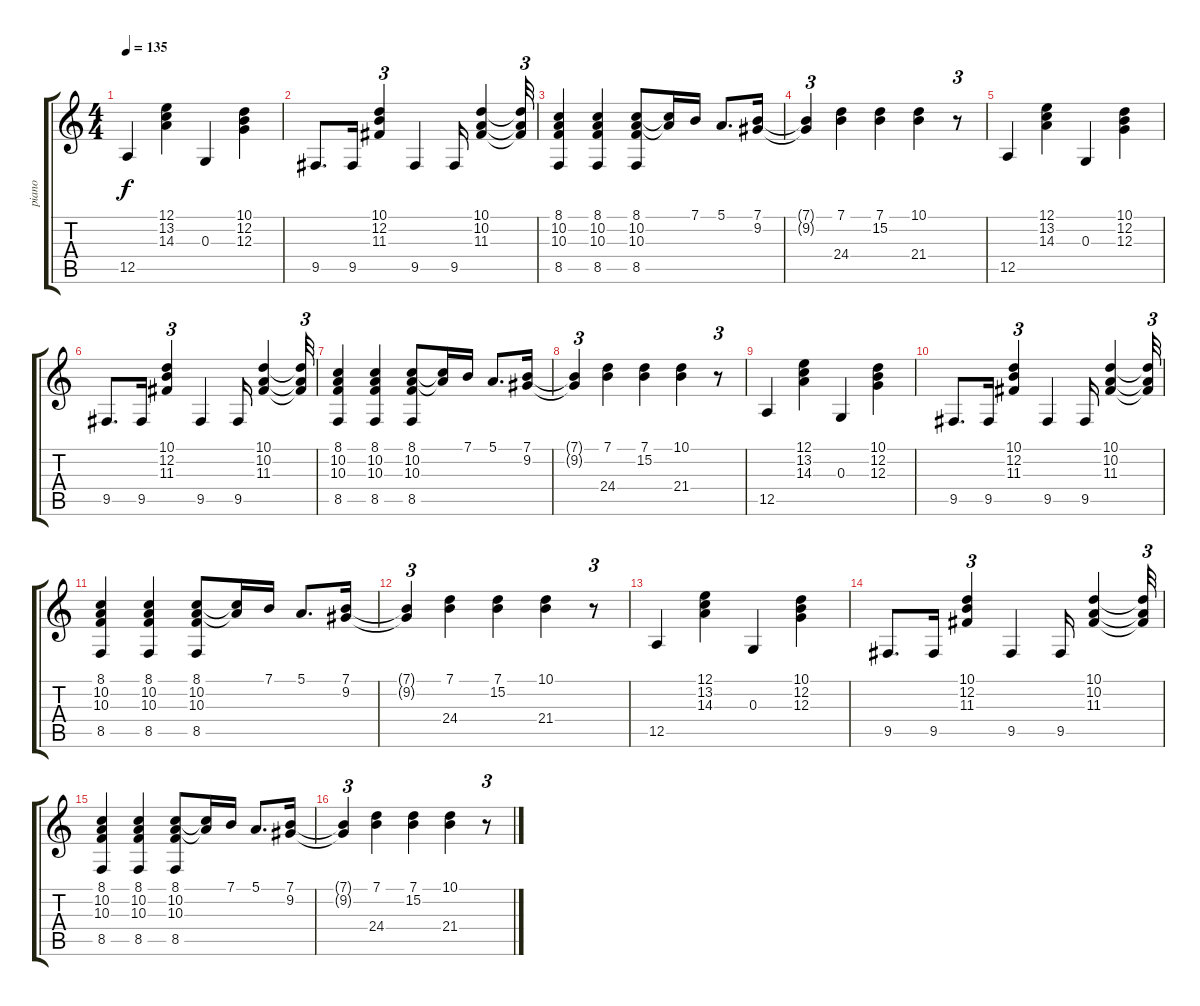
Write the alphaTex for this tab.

\track ("piano" "piano") {instrument brightacousticpiano}
\staff {score tabs}
\tuning (E4 B3 G3 D3 A2 E2) {hide}
\ts (4 4)
\tempo 135
\clef g2
\ks c
12.5.4{dy f} (12.1 13.2 14.3).4 0.3.4 (10.1 12.2 12.3).4 |
9.5.8{d} 9.5.16 (10.1 12.2 11.3).4{tu (3 2)} 9.5.4 9.5.16 (10.1 10.2 11.3).4 (10.1{t} 10.2{t} 11.3{t}).32{tu (3 2)} |
(8.1 10.2 10.3 8.5).4 (8.1 10.2 10.3 8.5).4 (8.1 10.2 10.3 8.5).8 (8.1{t} 10.2{t}).16 7.1.16 5.1.8{d} (7.1 9.2).16 |
(7.1{t} 9.2{t}).4{tu (3 2)} (7.1 24.4).4 (7.1 15.2).4 (10.1 21.4).4 r.8{tu (3 2)} |
12.5.4 (12.1 13.2 14.3).4 0.3.4 (10.1 12.2 12.3).4 |
9.5.8{d} 9.5.16 (10.1 12.2 11.3).4{tu (3 2)} 9.5.4 9.5.16 (10.1 10.2 11.3).4 (10.1{t} 10.2{t} 11.3{t}).32{tu (3 2)} |
(8.1 10.2 10.3 8.5).4 (8.1 10.2 10.3 8.5).4 (8.1 10.2 10.3 8.5).8 (8.1{t} 10.2{t}).16 7.1.16 5.1.8{d} (7.1 9.2).16 |
(7.1{t} 9.2{t}).4{tu (3 2)} (7.1 24.4).4 (7.1 15.2).4 (10.1 21.4).4 r.8{tu (3 2)} |
12.5.4 (12.1 13.2 14.3).4 0.3.4 (10.1 12.2 12.3).4 |
9.5.8{d} 9.5.16 (10.1 12.2 11.3).4{tu (3 2)} 9.5.4 9.5.16 (10.1 10.2 11.3).4 (10.1{t} 10.2{t} 11.3{t}).32{tu (3 2)} |
(8.1 10.2 10.3 8.5).4 (8.1 10.2 10.3 8.5).4 (8.1 10.2 10.3 8.5).8 (8.1{t} 10.2{t}).16 7.1.16 5.1.8{d} (7.1 9.2).16 |
(7.1{t} 9.2{t}).4{tu (3 2)} (7.1 24.4).4 (7.1 15.2).4 (10.1 21.4).4 r.8{tu (3 2)} |
12.5.4 (12.1 13.2 14.3).4 0.3.4 (10.1 12.2 12.3).4 |
9.5.8{d} 9.5.16 (10.1 12.2 11.3).4{tu (3 2)} 9.5.4 9.5.16 (10.1 10.2 11.3).4 (10.1{t} 10.2{t} 11.3{t}).32{tu (3 2)} |
(8.1 10.2 10.3 8.5).4 (8.1 10.2 10.3 8.5).4 (8.1 10.2 10.3 8.5).8 (8.1{t} 10.2{t}).16 7.1.16 5.1.8{d} (7.1 9.2).16 |
(7.1{t} 9.2{t}).4{tu (3 2)} (7.1 24.4).4 (7.1 15.2).4 (10.1 21.4).4 r.8{tu (3 2)}
